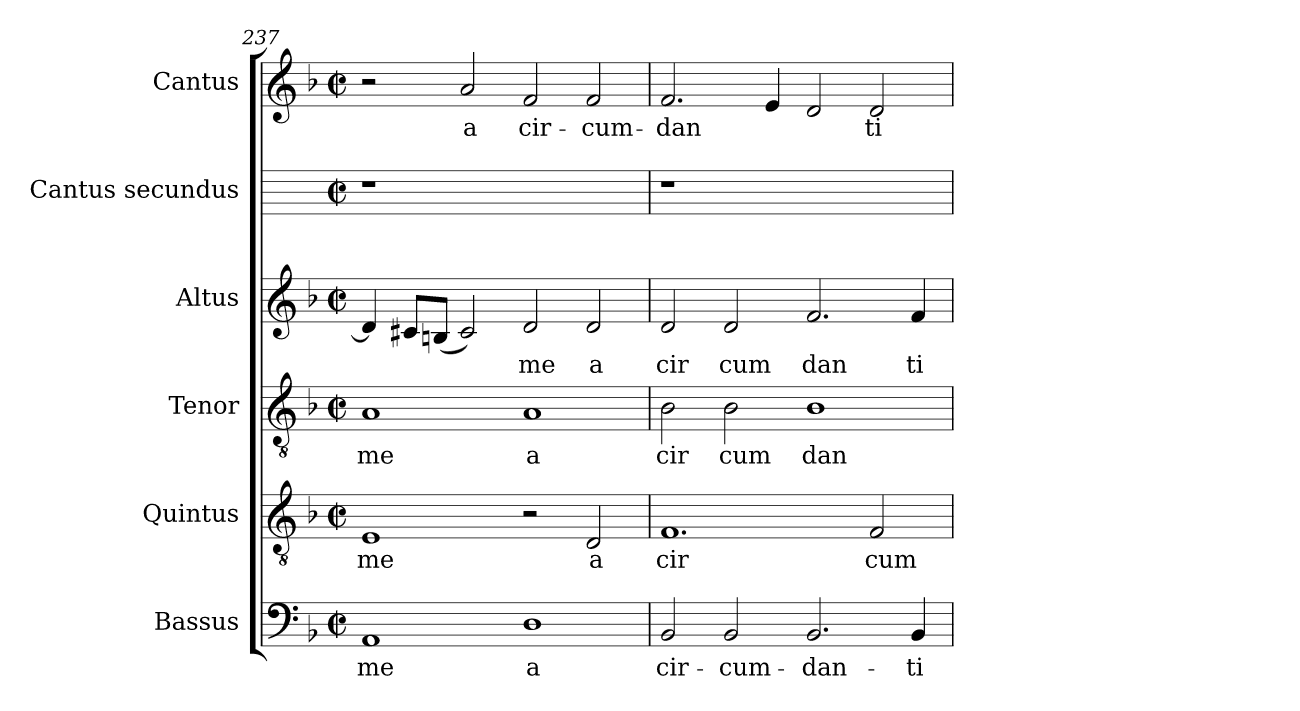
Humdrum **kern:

**kern	**text	**kern	**text	**kern	**text	**kern	**text	**kern	**kern	**text
*part6	*part6	*part5	*part5	*part4	*part4	*part3	*part3	*part2	*part1	*part1
*staff6	*staff6	*staff5	*staff5	*staff4	*staff4	*staff3	*staff3	*staff2	*staff1	*staff1
*I"Bassus	*	*I"Quintus	*	*I"Tenor	*	*I"Altus	*	*I"Cantus  secundus	*I"Cantus	*
*I'B	*	*I'Q	*	*I'T	*	*I'A	*	*	*I'C	*
*clefF4	*	*clefGv2	*	*clefGv2	*	*clefG2	*	*	*clefG2	*
*k[b-]	*	*k[b-]	*	*k[b-]	*	*k[b-]	*	*k[]	*k[b-]	*
*F:	*	*F:	*	*F:	*	*F:	*	*C:	*F:	*
*M2/2	*	*M2/2	*	*M2/2	*	*M2/2	*	*M2/2	*M2/2	*
*met(c|)	*	*met(c|)	*	*met(c|)	*	*met(c|)	*	*met(c|)	*met(c|)	*
=237	=237	=237	=237	=237	=237	=237	=237	=237	=237	=237
!	!LO:LY:b:cj	!	!LO:LY:b:cj	!	!LO:LY:b:cj	!	!LO:LY:b:cj	!	!	!
1AA	me	1E	me	1A	me	4d/]	.	1r	2r	.
!	!	!	!	!	!	!	!LO:LY:b:cj	!	!	!
.	.	.	.	.	.	8c#/L	.	.	.	.
!	!	!	!	!	!	!	!LO:LY:b:cj	!	!	!
.	.	.	.	.	.	(>8B/J	.	.	.	.
!	!	!	!	!	!	!	!LO:LY:b:cj	!	!	!LO:LY:b:cj
.	.	.	.	.	.	2c#/)	.	.	2a/	a
!	!LO:LY:b:cj	!	!	!	!LO:LY:b:cj	!	!LO:LY:b:cj	!	!	!LO:LY:b:cj
1D	a	2r	.	1A	a	2d/	me	1ryy	2f/	cir-
!	!	!	!LO:LY:b:cj	!	!	!	!LO:LY:b:cj	!	!	!LO:LY:b:cj
.	.	2D/	a	.	.	2d/	a	.	2f/	-cum-
=238	=238	=238	=238	=238	=238	=238	=238	=238	=238	=238
!	!LO:LY:b:cj	!	!LO:LY:b:cj	!	!LO:LY:b:cj	!	!LO:LY:b:cj	!	!	!LO:LY:b:cj
2BB-/	cir-	1.F	cir	2B-\	cir	2d/	cir	1r	2.f/	-dan-
!	!LO:LY:b:cj	!	!	!	!LO:LY:b:cj	!	!LO:LY:b:cj	!	!	!
2BB-/	-cum-	.	.	2B-\	cum	2d/	cum	.	.	.
!	!	!	!	!	!	!	!	!	!	!LO:LY:b:cj
.	.	.	.	.	.	.	.	.	4e/	--
!	!LO:LY:b:cj	!	!	!	!LO:LY:b:cj	!	!LO:LY:b:cj	!	!	!LO:LY:b:cj
2.BB-/	-dan-	.	.	1B-	dan	2.f/	dan	1ryy	2d/	--
!	!	!	!LO:LY:b:cj	!	!	!	!	!	!	!LO:LY:b:cj
.	.	2F/	cum	.	.	.	.	.	2d/	-ti-
!	!LO:LY:b:cj	!	!	!	!	!	!LO:LY:b:cj	!	!	!
4BB-/	-ti-	.	.	.	.	4f/	ti	.	.	.
=	=	=	=	=	=	=	=	=	=	=
*-	*-	*-	*-	*-	*-	*-	*-	*-	*-	*-
